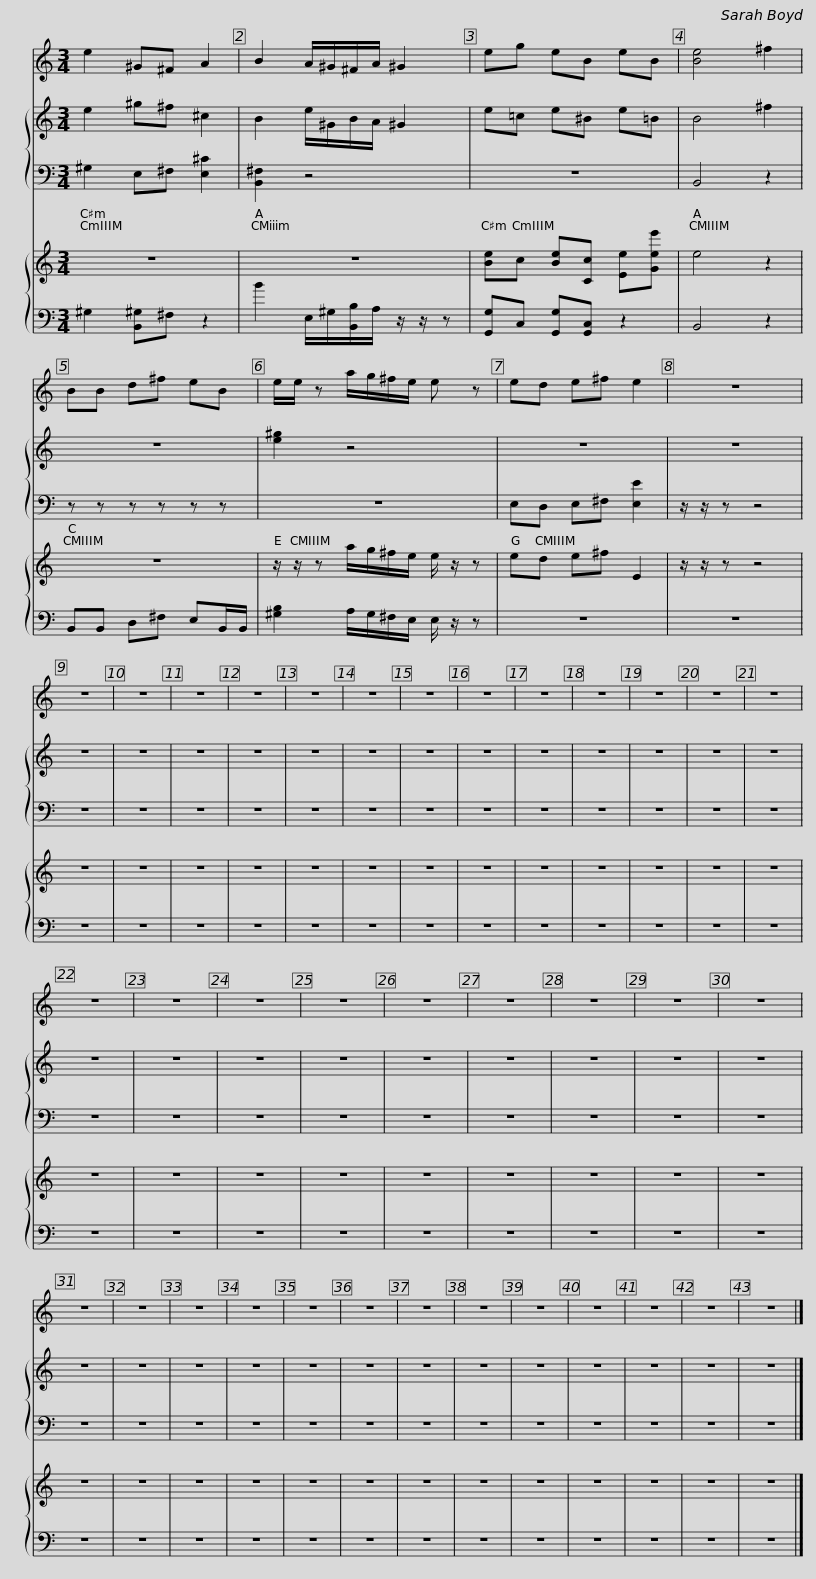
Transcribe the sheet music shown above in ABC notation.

X:1
%%score 1 { 2 | 3 } { 4 | 5 }
L:1/8
M:3/4
I:linebreak $
K:C
V:1 treble
V:2 treble
V:3 bass
V:4 treble
V:5 bass
V:1
 e2 ^G^F A2 | B2 A/^G/^F/A/ ^G2 | eg eB eB | [Be]4 ^f2 |$ BB d^f eB | %5
 e/e/ z a/g/^f/e/ e z | ed e^f e2 | z6 | z6 | z6 | %10
 z6 | z6 | z6 |$ z6 | z6 | %15
 z6 | z6 | z6 | z6 | z6 | %20
 z6 | z6 | z6 | z6 | z6 | %25
 z6 | z6 | z6 | z6 | z6 | %30
 z6 |$ z6 | z6 | z6 | z6 | %35
 z6 | z6 | z6 | z6 | z6 | %40
 z6 | z6 | z6 |] %43
V:2
 e2 ^g^f ^c2 | B2 e/^G/B/A/ ^G2 | e=c e^B e=B | B4 ^f2 |$ z6 | %5
 [e^g]2 z4 | z6 | z6 | z6 | z6 | %10
 z6 | z6 | z6 |$ z6 | z6 | %15
 z6 | z6 | z6 | z6 | z6 | %20
 z6 | z6 | z6 | z6 | z6 | %25
 z6 | z6 | z6 | z6 | z6 | %30
 z6 |$ z6 | z6 | z6 | z6 | %35
 z6 | z6 | z6 | z6 | z6 | %40
 z6 | z6 | z6 |] %43
V:3
 ^G,2 E,^F, [E,^C]2 | [B,,^F,]2 z4 | z6 | B,,4 z2 |$ z z z z z z | %5
 z6 | E,D, E,^F, [E,E]2 | z/ z/ z z4 | z6 | z6 | %10
 z6 | z6 | z6 |$ z6 | z6 | %15
 z6 | z6 | z6 | z6 | z6 | %20
 z6 | z6 | z6 | z6 | z6 | %25
 z6 | z6 | z6 | z6 | z6 | %30
 z6 |$ z6 | z6 | z6 | z6 | %35
 z6 | z6 | z6 | z6 | z6 | %40
 z6 | z6 | z6 |] %43
V:4
 z6 | z6 | [Be]c [Be][Cc] [Ee][Gee'] | e4 z2 |$ z6 | %5
 z/ z/ z a/g/^f/e/ e/ z/ z | ed e^f E2 | z/ z/ z z4 | z6 | z6 | %10
 z6 | z6 | z6 |$ z6 | z6 | %15
 z6 | z6 | z6 | z6 | z6 | %20
 z6 | z6 | z6 | z6 | z6 | %25
 z6 | z6 | z6 | z6 | z6 | %30
 z6 |$ z6 | z6 | z6 | z6 | %35
 z6 | z6 | z6 | z6 | z6 | %40
 z6 | z6 | z6 |] %43
V:5
 ^G,2 [B,,^G,]^F, z2 | B2 E,/^G,/[B,,B,]/A,/ z/ z/ z | [G,,G,]C, [G,,G,][G,,C,] z2 | B,,4 z2 |$ B,,B,, D,^F, E,B,,/B,,/ | %5
 [^G,B,]2 A,/G,/^F,/E,/ E,/ z/ z | z6 | z6 | z6 | z6 | %10
 z6 | z6 | z6 |$ z6 | z6 | %15
 z6 | z6 | z6 | z6 | z6 | %20
 z6 | z6 | z6 | z6 | z6 | %25
 z6 | z6 | z6 | z6 | z6 | %30
 z6 |$ z6 | z6 | z6 | z6 | %35
 z6 | z6 | z6 | z6 | z6 | %40
 z6 | z6 | z6 |] %43
